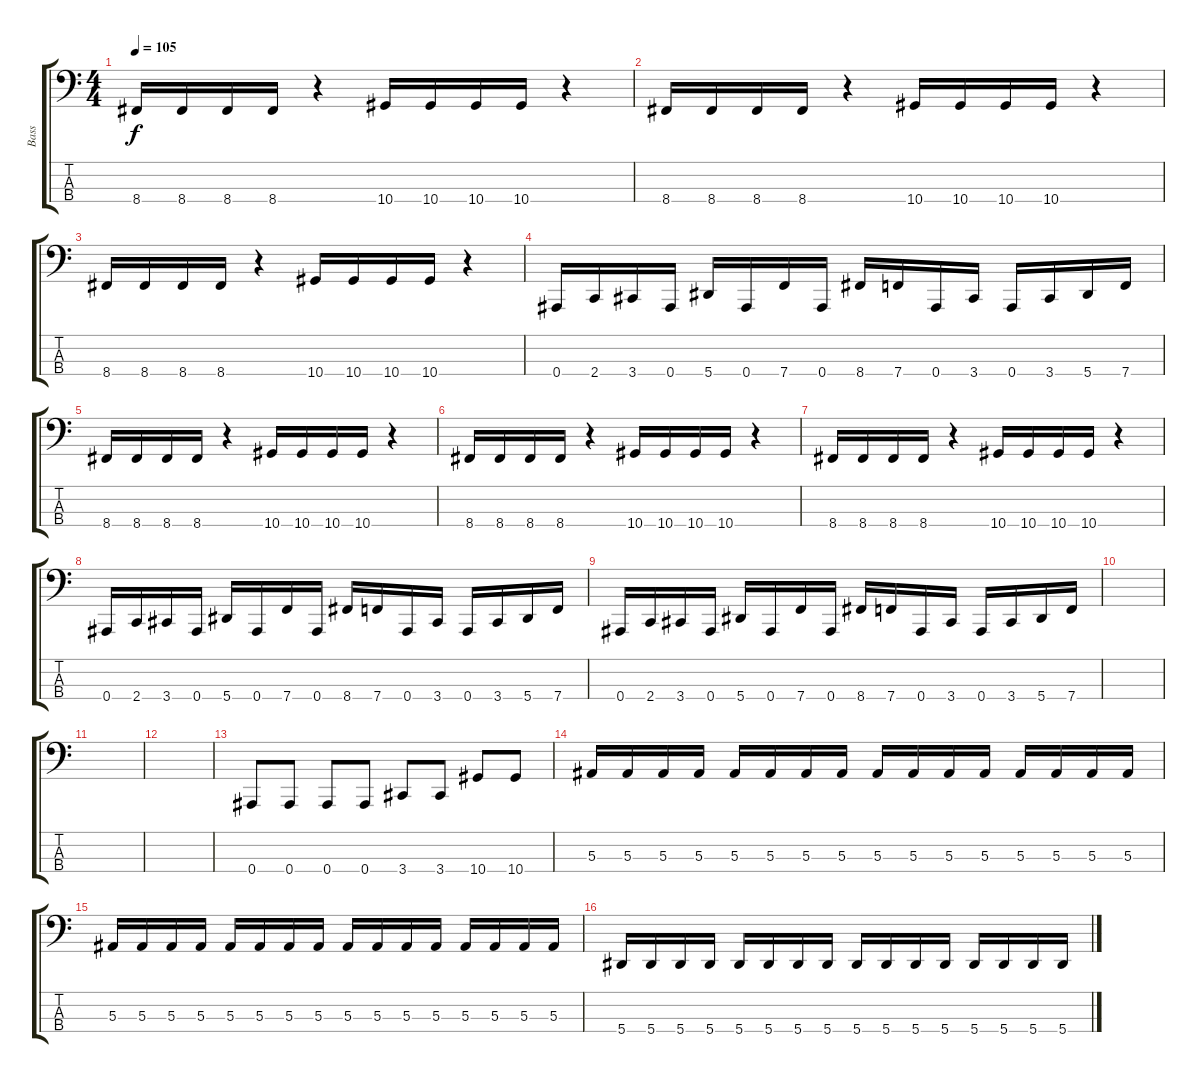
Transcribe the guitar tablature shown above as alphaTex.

\track ("Bass" "Bass") {instrument electricbasspick}
\staff {score tabs}
\tuning (Eb2 Bb1 F1 Bb0) {hide}
\ts (4 4)
\tempo 105
\clef f4
\ks c
8.4.16{dy f} 8.4.16 8.4.16 8.4.16 r.4 10.4.16 10.4.16 10.4.16 10.4.16 r.4 |
8.4.16 8.4.16 8.4.16 8.4.16 r.4 10.4.16 10.4.16 10.4.16 10.4.16 r.4 |
8.4.16 8.4.16 8.4.16 8.4.16 r.4 10.4.16 10.4.16 10.4.16 10.4.16 r.4 |
0.4.16 2.4.16 3.4.16 0.4.16 5.4.16 0.4.16 7.4.16 0.4.16 8.4.16 7.4.16 0.4.16 3.4.16 0.4.16 3.4.16 5.4.16 7.4.16 |
8.4.16 8.4.16 8.4.16 8.4.16 r.4 10.4.16 10.4.16 10.4.16 10.4.16 r.4 |
8.4.16 8.4.16 8.4.16 8.4.16 r.4 10.4.16 10.4.16 10.4.16 10.4.16 r.4 |
8.4.16 8.4.16 8.4.16 8.4.16 r.4 10.4.16 10.4.16 10.4.16 10.4.16 r.4 |
0.4.16 2.4.16 3.4.16 0.4.16 5.4.16 0.4.16 7.4.16 0.4.16 8.4.16 7.4.16 0.4.16 3.4.16 0.4.16 3.4.16 5.4.16 7.4.16 |
0.4.16 2.4.16 3.4.16 0.4.16 5.4.16 0.4.16 7.4.16 0.4.16 8.4.16 7.4.16 0.4.16 3.4.16 0.4.16 3.4.16 5.4.16 7.4.16 |
|
|
|
0.4.8 0.4.8 0.4.8 0.4.8 3.4.8 3.4.8 10.4.8 10.4.8 |
5.3.16 5.3.16 5.3.16 5.3.16 5.3.16 5.3.16 5.3.16 5.3.16 5.3.16 5.3.16 5.3.16 5.3.16 5.3.16 5.3.16 5.3.16 5.3.16 |
5.3.16 5.3.16 5.3.16 5.3.16 5.3.16 5.3.16 5.3.16 5.3.16 5.3.16 5.3.16 5.3.16 5.3.16 5.3.16 5.3.16 5.3.16 5.3.16 |
5.4.16 5.4.16 5.4.16 5.4.16 5.4.16 5.4.16 5.4.16 5.4.16 5.4.16 5.4.16 5.4.16 5.4.16 5.4.16 5.4.16 5.4.16 5.4.16
